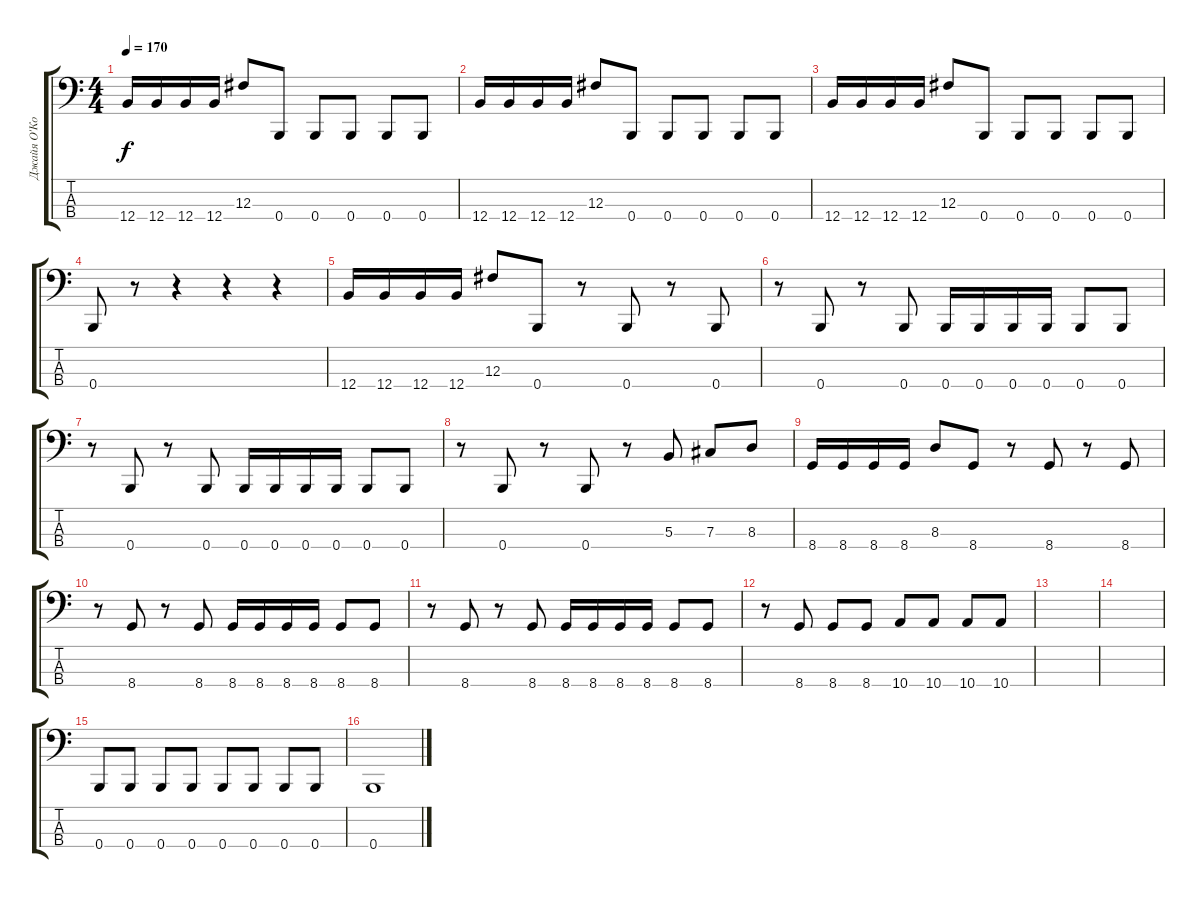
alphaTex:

\track ("Джайя О'Коннор" "Джайя О'Ко") {instrument electricbassfinger}
\staff {score tabs}
\tuning (E2 B1 Gb1 B0) {hide}
\ts (4 4)
\tempo 170
\clef f4
\ks c
12.4.16{dy f} 12.4.16 12.4.16 12.4.16 12.3.8 0.4.8 0.4.8 0.4.8 0.4.8 0.4.8 |
12.4.16 12.4.16 12.4.16 12.4.16 12.3.8 0.4.8 0.4.8 0.4.8 0.4.8 0.4.8 |
12.4.16 12.4.16 12.4.16 12.4.16 12.3.8 0.4.8 0.4.8 0.4.8 0.4.8 0.4.8 |
0.4.8 r.8 r.4 r.4 r.4 |
12.4.16 12.4.16 12.4.16 12.4.16 12.3.8 0.4.8 r.8 0.4.8 r.8 0.4.8 |
r.8 0.4.8 r.8 0.4.8 0.4.16 0.4.16 0.4.16 0.4.16 0.4.8 0.4.8 |
r.8 0.4.8 r.8 0.4.8 0.4.16 0.4.16 0.4.16 0.4.16 0.4.8 0.4.8 |
r.8 0.4.8 r.8 0.4.8 r.8 5.3.8 7.3.8 8.3.8 |
8.4.16 8.4.16 8.4.16 8.4.16 8.3.8 8.4.8 r.8 8.4.8 r.8 8.4.8 |
r.8 8.4.8 r.8 8.4.8 8.4.16 8.4.16 8.4.16 8.4.16 8.4.8 8.4.8 |
r.8 8.4.8 r.8 8.4.8 8.4.16 8.4.16 8.4.16 8.4.16 8.4.8 8.4.8 |
r.8 8.4.8 8.4.8 8.4.8 10.4.8 10.4.8 10.4.8 10.4.8 |
|
|
0.4.8 0.4.8 0.4.8 0.4.8 0.4.8 0.4.8 0.4.8 0.4.8 |
0.4.1
